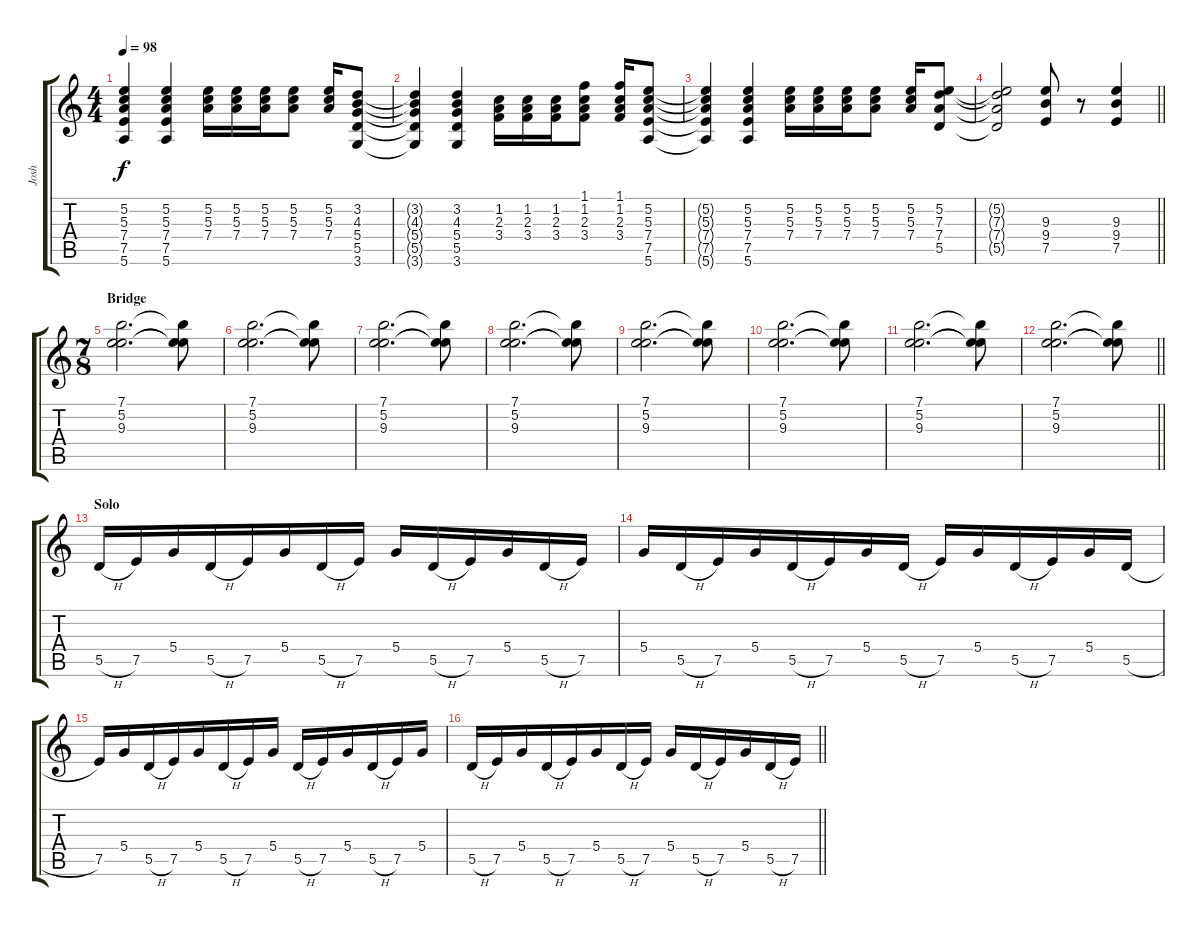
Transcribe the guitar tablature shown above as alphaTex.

\track ("Josh" "Josh") {instrument distortionguitar}
\staff {score tabs}
\tuning (E4 B3 G3 D3 A2 E2) {hide}
\ts (4 4)
\tempo 98
\clef g2
\ks c
(5.2{t} 5.3{t} 7.4{t} 7.5{t} 5.6{t}).4{dy f} (5.2 5.3 7.4 7.5 5.6).4 (5.2 5.3 7.4).16 (5.2 5.3 7.4).16 (5.2 5.3 7.4).16 (5.2 5.3 7.4).8 (5.2 5.3 7.4).16 (3.2 4.3 5.4 5.5 3.6).8 |
(3.2{t} 4.3{t} 5.4{t} 5.5{t} 3.6{t}).4 (3.2 4.3 5.4 5.5 3.6).4 (1.2 2.3 3.4).16 (1.2 2.3 3.4).16 (1.2 2.3 3.4).16 (1.1 1.2 2.3 3.4).8 (1.1 1.2 2.3 3.4).16 (5.2 5.3 7.4 7.5 5.6).8 |
(5.2{t} 5.3{t} 7.4{t} 7.5{t} 5.6{t}).4 (5.2 5.3 7.4 7.5 5.6).4 (5.2 5.3 7.4).16 (5.2 5.3 7.4).16 (5.2 5.3 7.4).16 (5.2 5.3 7.4).8 (5.2 5.3 7.4).16 (5.2 7.3 7.4 5.5).8 |
\barLineRight lightlight
(5.2{t} 7.3{t} 7.4{t} 5.5{t}).2 (9.3 9.4 7.5).8 r.8 (9.3 9.4 7.5).4 |
\ts (7 8)
\section ("" "Bridge")
(7.1 5.2 9.3).2{d instrument electricguitarclean} (7.1{t} 5.2{t} 9.3{t}).8 |
(7.1 5.2 9.3).2{d} (7.1{t} 5.2{t} 9.3{t}).8 |
(7.1 5.2 9.3).2{d} (7.1{t} 5.2{t} 9.3{t}).8 |
(7.1 5.2 9.3).2{d} (7.1{t} 5.2{t} 9.3{t}).8 |
(7.1 5.2 9.3).2{d} (7.1{t} 5.2{t} 9.3{t}).8 |
(7.1 5.2 9.3).2{d} (7.1{t} 5.2{t} 9.3{t}).8 |
(7.1 5.2 9.3).2{d} (7.1{t} 5.2{t} 9.3{t}).8 |
\barLineRight lightlight
(7.1 5.2 9.3).2{d} (7.1{t} 5.2{t} 9.3{t}).8 |
\section ("" "Solo")
5.5{h}.16{instrument distortionguitar} 7.5.16 5.4.16 5.5{h}.16 7.5.16 5.4.16 5.5{h}.16 7.5.16 5.4.16 5.5{h}.16 7.5.16 5.4.16 5.5{h}.16 7.5.16 |
5.4.16 5.5{h}.16 7.5.16 5.4.16 5.5{h}.16 7.5.16 5.4.16 5.5{h}.16 7.5.16 5.4.16 5.5{h}.16 7.5.16 5.4.16 5.5{h}.16 |
7.5.16 5.4.16 5.5{h}.16 7.5.16 5.4.16 5.5{h}.16 7.5.16 5.4.16 5.5{h}.16 7.5.16 5.4.16 5.5{h}.16 7.5.16 5.4.16 |
\barLineRight lightlight
5.5{h}.16{instrument distortionguitar} 7.5.16 5.4.16 5.5{h}.16 7.5.16 5.4.16 5.5{h}.16 7.5.16 5.4.16 5.5{h}.16 7.5.16 5.4.16 5.5{h}.16 7.5.16
